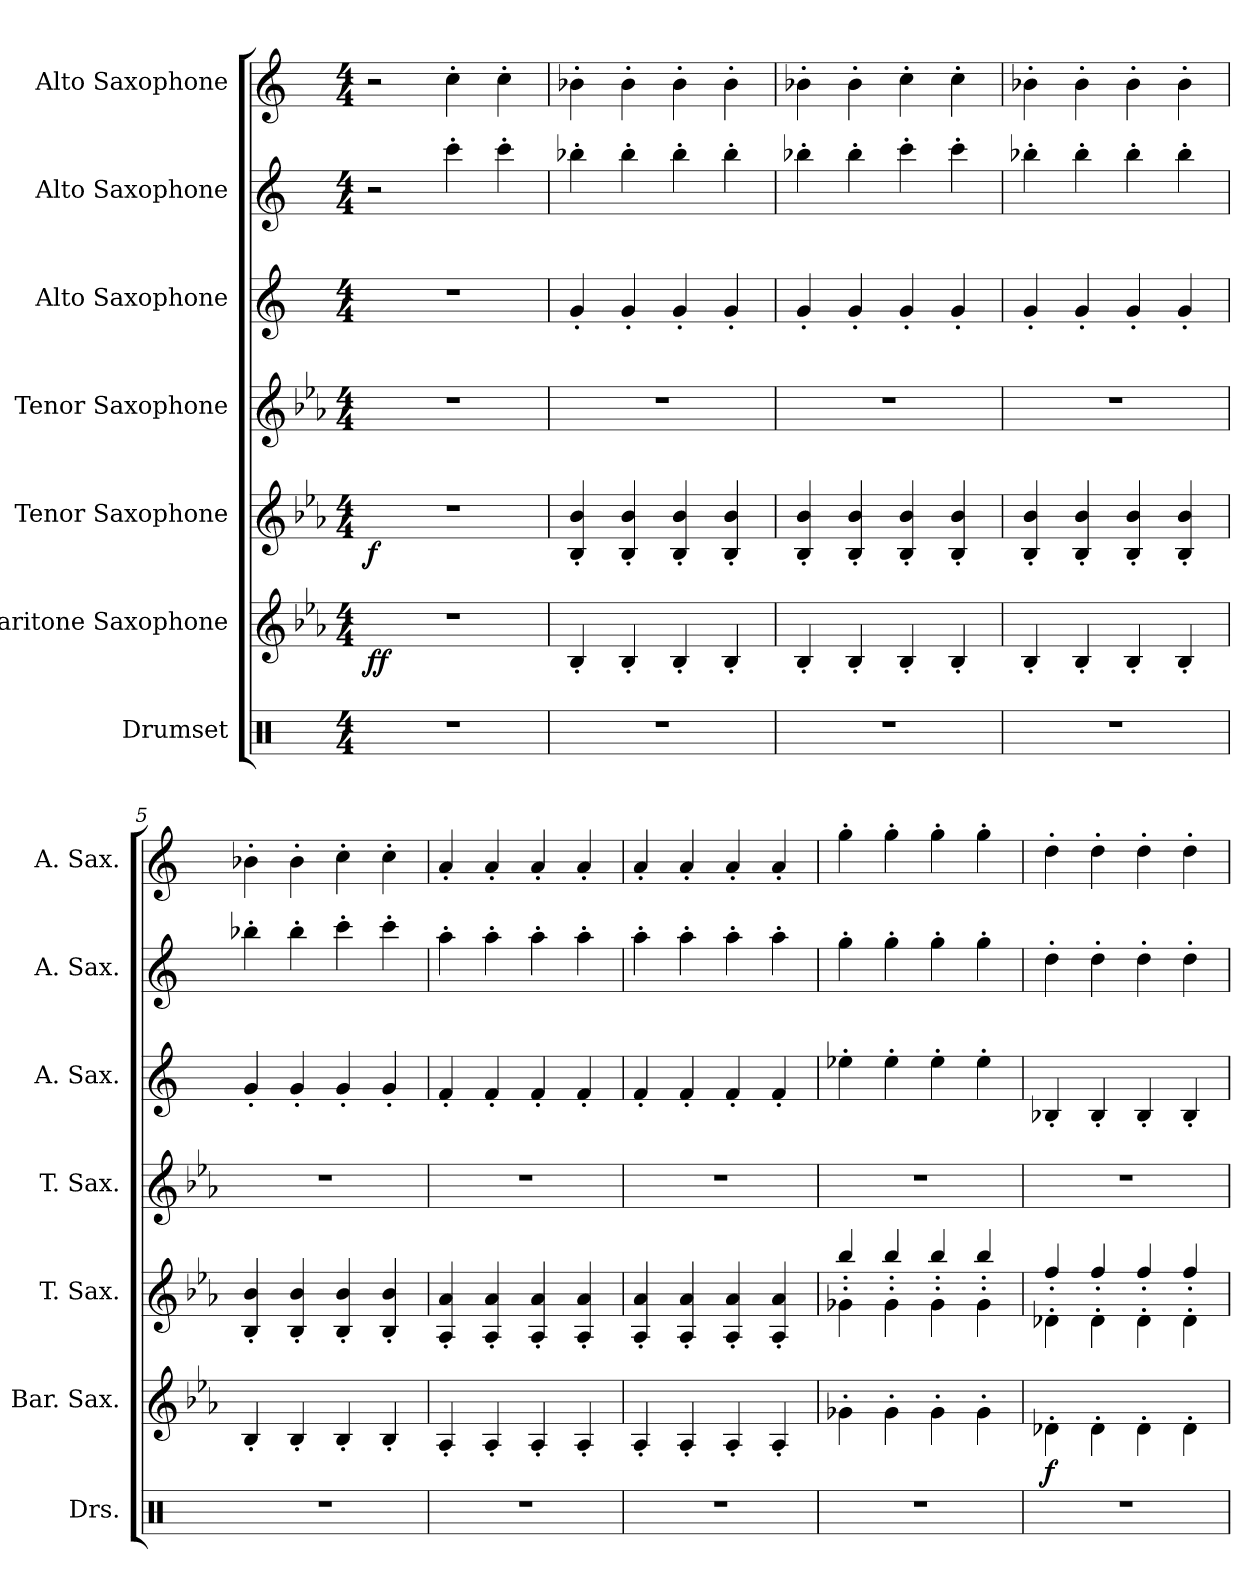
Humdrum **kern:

**kern	**dynam	**kern	**dynam	**kern	**dynam	**kern	**kern	**kern	**kern
*part7	*part7	*part6	*part6	*part5	*part5	*part4	*part3	*part2	*part1
*staff7	*staff7	*staff6	*staff6	*staff5	*staff5	*staff4	*staff3	*staff2	*staff1
*I"Drumset	*	*I"Baritone Saxophone	*	*I"Tenor Saxophone	*	*I"Tenor Saxophone	*I"Alto Saxophone	*I"Alto Saxophone	*I"Alto Saxophone
*I'Drs.	*	*I'Bar. Sax.	*	*I'T. Sax.	*	*I'T. Sax.	*I'A. Sax.	*I'A. Sax.	*I'A. Sax.
*clefX	*	*clefG2	*	*clefG2	*	*clefG2	*clefG2	*clefG2	*clefG2
*	*	*ITrd12c21	*	*ITrd8c14	*	*ITrd8c14	*ITrd5c9	*ITrd5c9	*ITrd5c9
*k[]	*	*k[b-e-a-]	*	*k[b-e-a-]	*	*k[b-e-a-]	*k[b-e-a-]	*k[b-e-a-]	*k[b-e-a-]
*M4/4	*	*M4/4	*	*M4/4	*	*M4/4	*M4/4	*M4/4	*M4/4
=1	=1	=1	=1	=1	=1	=1	=1	=1	=1
!	!	!	!LO:DY:b	!	!	!	!	!	!
!	!	!	!LO:DY:n=1:b	!	!LO:DY:b	!	!	!	!
1r	.	1r	f f	1r	f	1r	1r	2r	2r
*	*	*	*	*	*	*	*	*	*MM120
.	.	.	.	.	.	.	.	4ee-'\	4e-'\
.	.	.	.	.	.	.	.	4ee-'\	4e-'\
=2	=2	=2	=2	=2	=2	=2	=2	=2	=2
1r	.	4BB-'/	.	4BB-/' 4B-/'	.	1r	4B-'/	4dd-X'\	4d-X'\
.	.	4BB-'/	.	4BB-/' 4B-/'	.	.	4B-'/	4dd-'\	4d-'\
.	.	4BB-'/	.	4BB-/' 4B-/'	.	.	4B-'/	4dd-'\	4d-'\
.	.	4BB-'/	.	4BB-/' 4B-/'	.	.	4B-'/	4dd-'\	4d-'\
=3	=3	=3	=3	=3	=3	=3	=3	=3	=3
1r	.	4BB-'/	.	4BB-/' 4B-/'	.	1r	4B-'/	4dd-X'\	4d-X'\
.	.	4BB-'/	.	4BB-/' 4B-/'	.	.	4B-'/	4dd-'\	4d-'\
.	.	4BB-'/	.	4BB-/' 4B-/'	.	.	4B-'/	4ee-'\	4e-'\
.	.	4BB-'/	.	4BB-/' 4B-/'	.	.	4B-'/	4ee-'\	4e-'\
=4	=4	=4	=4	=4	=4	=4	=4	=4	=4
1r	.	4BB-'/	.	4BB-/' 4B-/'	.	1r	4B-'/	4dd-X'\	4d-X'\
.	.	4BB-'/	.	4BB-/' 4B-/'	.	.	4B-'/	4dd-'\	4d-'\
.	.	4BB-'/	.	4BB-/' 4B-/'	.	.	4B-'/	4dd-'\	4d-'\
.	.	4BB-'/	.	4BB-/' 4B-/'	.	.	4B-'/	4dd-'\	4d-'\
=5	=5	=5	=5	=5	=5	=5	=5	=5	=5
1r	.	4BB-'/	.	4BB-/' 4B-/'	.	1r	4B-'/	4dd-X'\	4d-X'\
.	.	4BB-'/	.	4BB-/' 4B-/'	.	.	4B-'/	4dd-'\	4d-'\
.	.	4BB-'/	.	4BB-/' 4B-/'	.	.	4B-'/	4ee-'\	4e-'\
.	.	4BB-'/	.	4BB-/' 4B-/'	.	.	4B-'/	4ee-'\	4e-'\
=6	=6	=6	=6	=6	=6	=6	=6	=6	=6
1r	.	4AA-'/	.	4AA-/' 4A-/'	.	1r	4A-'/	4cc'\	4c'/
.	.	4AA-'/	.	4AA-/' 4A-/'	.	.	4A-'/	4cc'\	4c'/
.	.	4AA-'/	.	4AA-/' 4A-/'	.	.	4A-'/	4cc'\	4c'/
.	.	4AA-'/	.	4AA-/' 4A-/'	.	.	4A-'/	4cc'\	4c'/
!!LO:PB:g=z
=7	=7	=7	=7	=7	=7	=7	=7	=7	=7
1r	.	4AA-'/	.	4AA-/' 4A-/'	.	1r	4A-'/	4cc'\	4c'/
.	.	4AA-'/	.	4AA-/' 4A-/'	.	.	4A-'/	4cc'\	4c'/
.	.	4AA-'/	.	4AA-/' 4A-/'	.	.	4A-'/	4cc'\	4c'/
.	.	4AA-'/	.	4AA-/' 4A-/'	.	.	4A-'/	4cc'\	4c'/
=8	=8	=8	=8	=8	=8	=8	=8	=8	=8
*	*	*	*	*^	*	*	*	*	*
1r	.	4G-X'\	.	4G-X'\	4b-'/	.	1r	4g-X'\	4b-'\	4b-'\
.	.	4G-'\	.	4G-'\	4b-'/	.	.	4g-'\	4b-'\	4b-'\
.	.	4G-'\	.	4G-'\	4b-'/	.	.	4g-'\	4b-'\	4b-'\
.	.	4G-'\	.	4G-'\	4b-'/	.	.	4g-'\	4b-'\	4b-'\
=9	=9	=9	=9	=9	=9	=9	=9	=9	=9	=9
!	!LO:DY:a	!	!	!	!	!	!	!	!	!
1r	f	4D-X'\	.	4D-X'\	4f'/	.	1r	4D-X'/	4f'\	4f'\
.	.	4D-'\	.	4D-'\	4f'/	.	.	4D-'/	4f'\	4f'\
.	.	4D-'\	.	4D-'\	4f'/	.	.	4D-'/	4f'\	4f'\
.	.	4D-'\	.	4D-'\	4f'/	.	.	4D-'/	4f'\	4f'\
*	*	*	*	*v	*v	*	*	*	*	*
=	=	=	=	=	=	=	=	=	=
*-	*-	*-	*-	*-	*-	*-	*-	*-	*-
